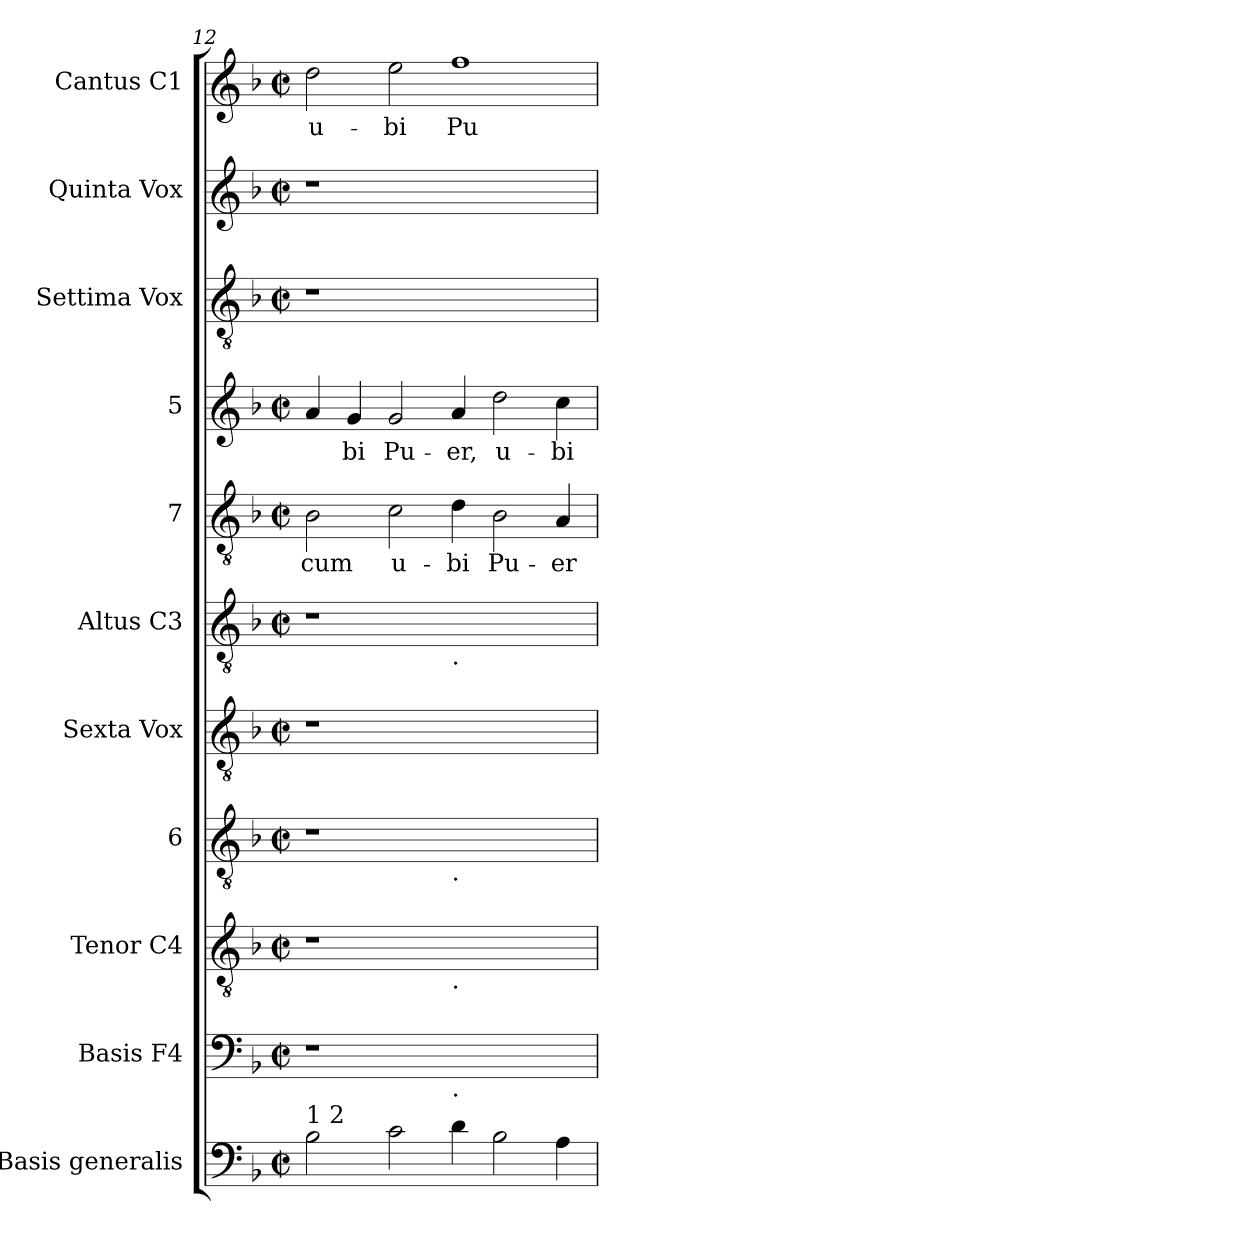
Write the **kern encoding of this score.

**kern	**text	**kern	**kern	**kern	**kern	**kern	**kern	**text	**kern	**text	**kern	**kern	**kern	**text
*part11	*part11	*part10	*part9	*part8	*part7	*part6	*part5	*part5	*part4	*part4	*part3	*part2	*part1	*part1
*staff11	*staff11	*staff10	*staff9	*staff8	*staff7	*staff6	*staff5	*staff5	*staff4	*staff4	*staff3	*staff2	*staff1	*staff1
*I"Basis  generalis	*	*I"Basis  F4	*I"Tenor  C4	*I"6	*I"Sexta  Vox	*I"Altus  C3	*I"7	*	*I"5	*	*I"Settima  Vox	*I"Quinta  Vox	*I"Cantus  C1	*
*	*	*I'B	*I'T	*	*	*I'A	*	*	*	*	*	*	*I'C	*
!!LO:PB:g=z
*clefF4	*	*clefF4	*clefGv2	*clefGv2	*clefGv2	*clefGv2	*clefGv2	*	*clefG2	*	*clefGv2	*clefG2	*clefG2	*
*k[b-]	*	*k[b-]	*k[b-]	*k[b-]	*k[b-]	*k[b-]	*k[b-]	*	*k[b-]	*	*k[b-]	*k[b-]	*k[b-]	*
*F:	*	*F:	*F:	*F:	*F:	*F:	*F:	*	*F:	*	*F:	*F:	*F:	*
*M2/2	*	*M2/2	*M2/2	*M2/2	*M2/2	*M2/2	*M2/2	*	*M2/2	*	*M2/2	*M2/2	*M2/2	*
*met(c|)	*	*met(c|)	*met(c|)	*met(c|)	*met(c|)	*met(c|)	*met(c|)	*	*met(c|)	*	*met(c|)	*met(c|)	*met(c|)	*
=12	=12	=12	=12	=12	=12	=12	=12	=12	=12	=12	=12	=12	=12	=12
!LO:TX:a:t=1 2	!	!	!	!	!	!	!	!	!	!	!	!	!	!
!	!LO:LY:a:cj	!	!	!	!	!	!	!LO:LY:b:cj	!	!LO:LY:b:cj	!	!	!	!LO:LY:b:cj
2B-\	.	1r	1r	1r	1r	1r	2B-\	-cum	4a/	--	1r	1r	2dd\	u-
!	!	!	!	!	!	!	!	!	!	!LO:LY:b:cj	!	!	!	!
.	.	.	.	.	.	.	.	.	4g/	-bi	.	.	.	.
!	!LO:LY:a:cj	!	!	!	!	!	!	!LO:LY:b:cj	!	!LO:LY:b:cj	!	!	!	!LO:LY:b:cj
2c\	.	.	.	.	.	.	2c\	u-	2g/	Pu-	.	.	2ee\	-bi
!	!	!	!	!	!	!LO:TX:b:t=.	!	!	!	!	!	!	!	!
!	!	!	!	!LO:TX:b:t=.	!	!	!	!	!	!	!	!	!	!
!	!	!	!LO:TX:b:t=.	!	!	!	!	!	!	!	!	!	!	!
!	!	!LO:TX:b:t=.	!	!	!	!	!	!	!	!	!	!	!	!
!	!LO:LY:a:cj	!	!	!	!	!	!	!LO:LY:b:cj	!	!LO:LY:b:cj	!	!	!	!LO:LY:b:cj
4d\	.	1ryy	1ryy	1ryy	1ryy	1ryy	4d\	-bi	4a/	-er,	1ryy	1ryy	1ff	Pu-
!	!LO:LY:a:cj	!	!	!	!	!	!	!LO:LY:b:cj	!	!LO:LY:b:cj	!	!	!	!
2B-\	.	.	.	.	.	.	2B-\	Pu-	2dd\	u-	.	.	.	.
!	!LO:LY:a:cj	!	!	!	!	!	!	!LO:LY:b:cj	!	!LO:LY:b:cj	!	!	!	!
4A\	.	.	.	.	.	.	4A/	-er	4cc\	-bi	.	.	.	.
=	=	=	=	=	=	=	=	=	=	=	=	=	=	=
*-	*-	*-	*-	*-	*-	*-	*-	*-	*-	*-	*-	*-	*-	*-
